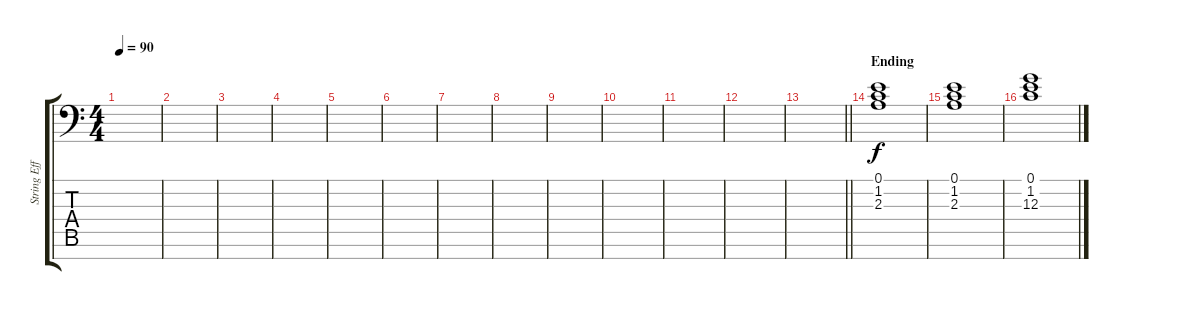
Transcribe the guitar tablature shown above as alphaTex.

\track ("String Effect (left hand)" "String Eff") {instrument stringensemble2}
\staff {score tabs}
\tuning (E4 B3 G3 D3 A2 E2 C-1) {hide}
\ts (4 4)
\tempo 90
\clef f4
\ks c
|
|
|
|
|
|
|
|
|
|
|
|
\barLineRight lightlight
|
\section ("" "Ending")
(0.1 1.2 2.3).1 |
(0.1 1.2 2.3).1 |
(0.1 1.2 12.3).1
